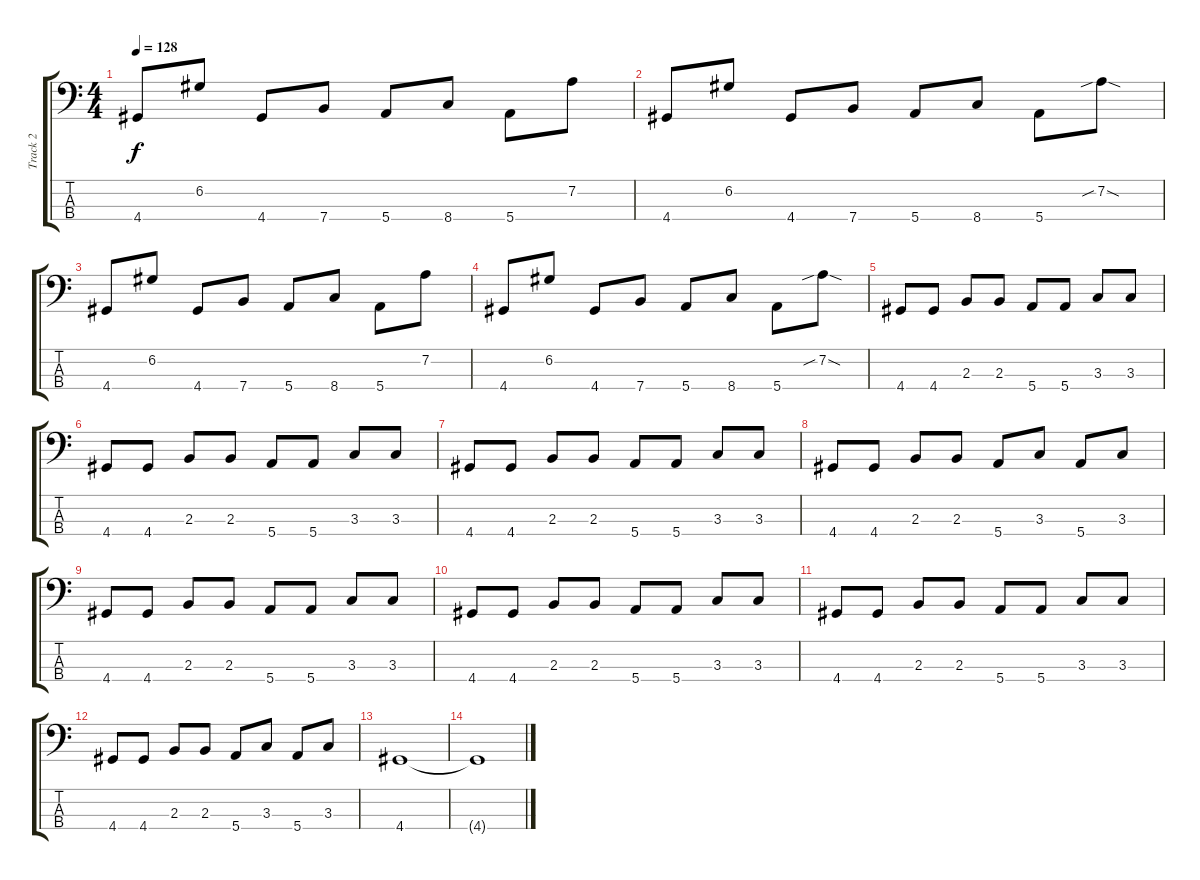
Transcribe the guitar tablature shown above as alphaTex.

\track ("Track 2" "Track 2") {instrument electricbasspick}
\staff {score tabs}
\tuning (G2 D2 A1 E1) {hide}
\ts (4 4)
\tempo 128
\clef f4
\ks c
4.4.8{dy f} 6.2.8 4.4.8 7.4.8 5.4.8 8.4.8 5.4.8 7.2.8 |
4.4.8 6.2.8 4.4.8 7.4.8 5.4.8 8.4.8 5.4.8 7.2{sib sod}.8 |
4.4.8 6.2.8 4.4.8 7.4.8 5.4.8 8.4.8 5.4.8 7.2.8 |
4.4.8 6.2.8 4.4.8 7.4.8 5.4.8 8.4.8 5.4.8 7.2{sib sod}.8 |
4.4.8 4.4.8 2.3.8 2.3.8 5.4.8 5.4.8 3.3.8 3.3.8 |
4.4.8 4.4.8 2.3.8 2.3.8 5.4.8 5.4.8 3.3.8 3.3.8 |
4.4.8 4.4.8 2.3.8 2.3.8 5.4.8 5.4.8 3.3.8 3.3.8 |
4.4.8 4.4.8 2.3.8 2.3.8 5.4.8 3.3.8 5.4.8 3.3.8 |
4.4.8 4.4.8 2.3.8 2.3.8 5.4.8 5.4.8 3.3.8 3.3.8 |
4.4.8 4.4.8 2.3.8 2.3.8 5.4.8 5.4.8 3.3.8 3.3.8 |
4.4.8 4.4.8 2.3.8 2.3.8 5.4.8 5.4.8 3.3.8 3.3.8 |
4.4.8 4.4.8 2.3.8 2.3.8 5.4.8 3.3.8 5.4.8 3.3.8 |
4.4.1 |
4.4{t}.1
